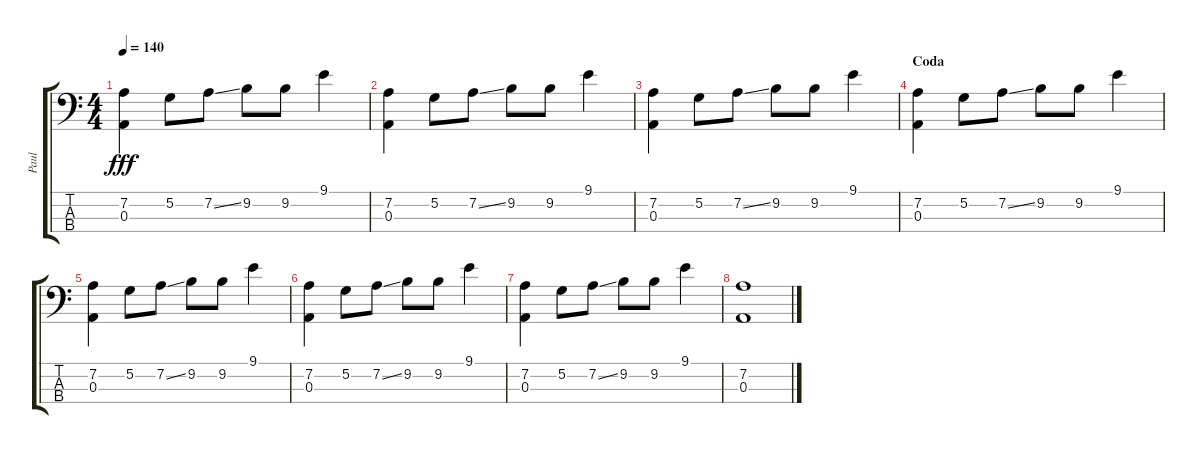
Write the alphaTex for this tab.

\track ("Paul" "Paul") {instrument electricbasspick}
\staff {score tabs}
\tuning (G2 D2 A1 E1) {hide}
\ts (4 4)
\tempo 140
\clef f4
\ks c
(7.2 0.3).4{dy fff} 5.2.8 7.2{ss}.8 9.2.8 9.2.8 9.1.4 |
(7.2 0.3).4 5.2.8 7.2{ss}.8 9.2.8 9.2.8 9.1.4 |
(7.2 0.3).4 5.2.8 7.2{ss}.8 9.2.8 9.2.8 9.1.4 |
\section ("" "Coda")
(7.2 0.3).4 5.2.8 7.2{ss}.8 9.2.8 9.2.8 9.1.4 |
(7.2 0.3).4 5.2.8 7.2{ss}.8 9.2.8 9.2.8 9.1.4 |
(7.2 0.3).4 5.2.8 7.2{ss}.8 9.2.8 9.2.8 9.1.4 |
(7.2 0.3).4 5.2.8 7.2{ss}.8 9.2.8 9.2.8 9.1.4 |
(7.2 0.3).1
